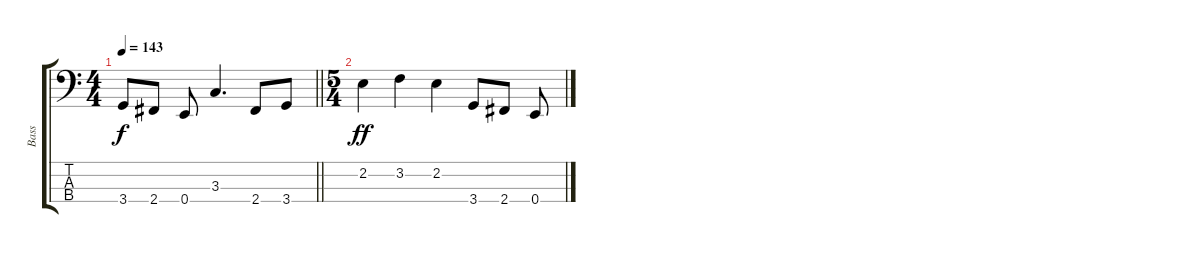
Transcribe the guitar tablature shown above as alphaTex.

\track ("Bass" "Bass") {instrument electricbasspick}
\staff {score tabs}
\tuning (G2 D2 A1 E1) {hide}
\ts (4 4)
\tempo 143
\clef f4
\barLineRight lightlight
\ks c
3.4.8{dy f} 2.4.8 0.4.8 3.3.4{d} 2.4.8 3.4.8 |
\ts (5 4)
2.2.4{dy ff} 3.2.4 2.2.4 3.4.8 2.4.8 0.4.8
